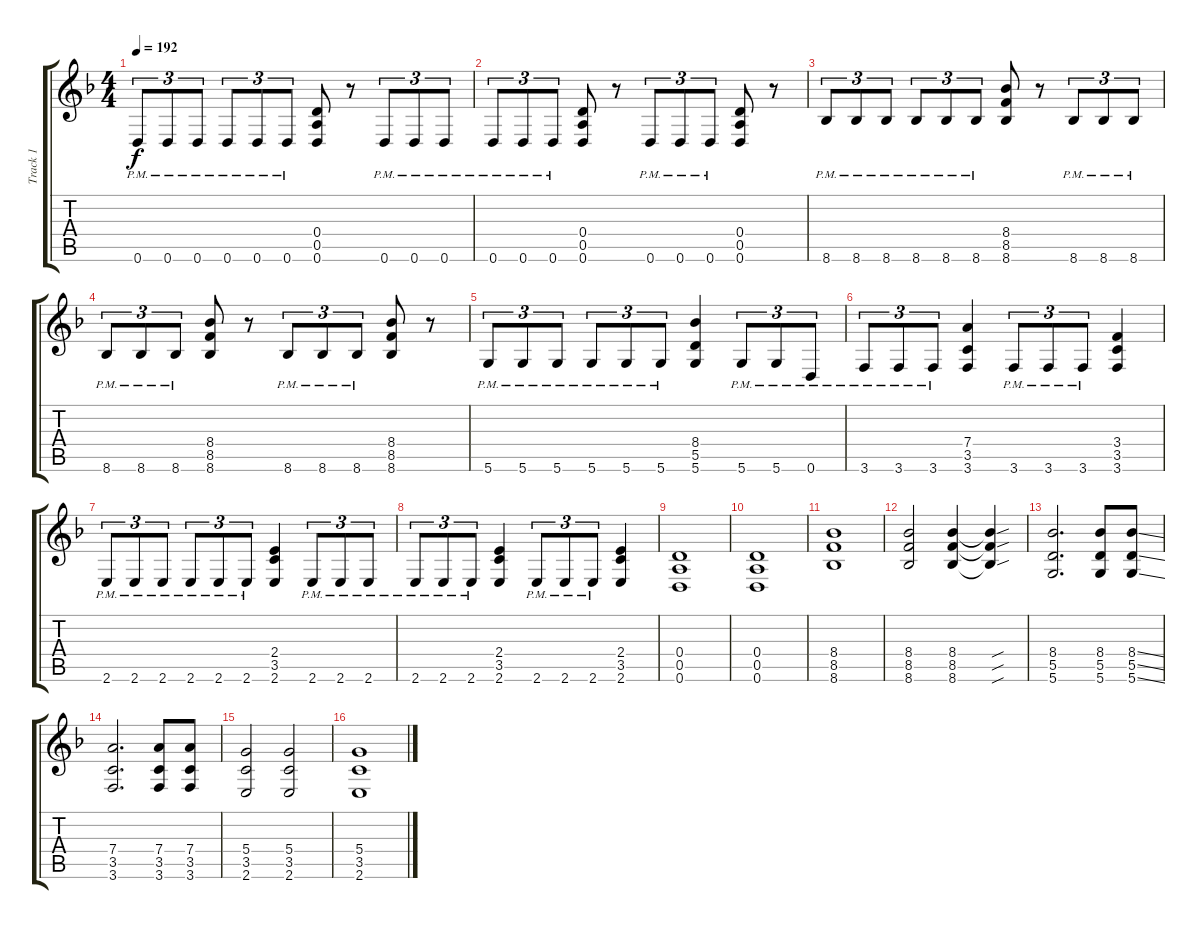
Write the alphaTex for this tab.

\track ("Track 1" "Track 1") {instrument distortionguitar}
\staff {score tabs}
\tuning (E4 B3 G3 D3 A2 D2) {hide}
\ts (4 4)
\tempo 192
\clef g2
\ks f
0.6{pm}.8{tu (3 2) dy f} 0.6{pm}.8{tu (3 2)} 0.6{pm}.8{tu (3 2)} 0.6{pm}.8{tu (3 2)} 0.6{pm}.8{tu (3 2)} 0.6{pm}.8{tu (3 2)} (0.4 0.5 0.6).8 r.8 0.6{pm}.8{tu (3 2)} 0.6{pm}.8{tu (3 2)} 0.6{pm}.8{tu (3 2)} |
0.6{pm}.8{tu (3 2)} 0.6{pm}.8{tu (3 2)} 0.6{pm}.8{tu (3 2)} (0.4 0.5 0.6).8 r.8 0.6{pm}.8{tu (3 2)} 0.6{pm}.8{tu (3 2)} 0.6{pm}.8{tu (3 2)} (0.4 0.5 0.6).8 r.8 |
8.6{pm}.8{tu (3 2)} 8.6{pm}.8{tu (3 2)} 8.6{pm}.8{tu (3 2)} 8.6{pm}.8{tu (3 2)} 8.6{pm}.8{tu (3 2)} 8.6{pm}.8{tu (3 2)} (8.4 8.5 8.6).8 r.8 8.6{pm}.8{tu (3 2)} 8.6{pm}.8{tu (3 2)} 8.6{pm}.8{tu (3 2)} |
8.6{pm}.8{tu (3 2)} 8.6{pm}.8{tu (3 2)} 8.6{pm}.8{tu (3 2)} (8.4 8.5 8.6).8 r.8 8.6{pm}.8{tu (3 2)} 8.6{pm}.8{tu (3 2)} 8.6{pm}.8{tu (3 2)} (8.4 8.5 8.6).8 r.8 |
5.6{pm}.8{tu (3 2)} 5.6{pm}.8{tu (3 2)} 5.6{pm}.8{tu (3 2)} 5.6{pm}.8{tu (3 2)} 5.6{pm}.8{tu (3 2)} 5.6{pm}.8{tu (3 2)} (8.4 5.5 5.6).4 5.6{pm}.8{tu (3 2)} 5.6{pm}.8{tu (3 2)} 0.6{pm}.8{tu (3 2)} |
3.6{pm}.8{tu (3 2)} 3.6{pm}.8{tu (3 2)} 3.6{pm}.8{tu (3 2)} (7.4 3.5 3.6).4 3.6{pm}.8{tu (3 2)} 3.6{pm}.8{tu (3 2)} 3.6{pm}.8{tu (3 2)} (3.4 3.5 3.6).4 |
2.6{pm}.8{tu (3 2)} 2.6{pm}.8{tu (3 2)} 2.6{pm}.8{tu (3 2)} 2.6{pm}.8{tu (3 2)} 2.6{pm}.8{tu (3 2)} 2.6{pm}.8{tu (3 2)} (2.4 3.5 2.6).4 2.6{pm}.8{tu (3 2)} 2.6{pm}.8{tu (3 2)} 2.6{pm}.8{tu (3 2)} |
2.6{pm}.8{tu (3 2)} 2.6{pm}.8{tu (3 2)} 2.6{pm}.8{tu (3 2)} (2.4 3.5 2.6).4 2.6{pm}.8{tu (3 2)} 2.6{pm}.8{tu (3 2)} 2.6{pm}.8{tu (3 2)} (2.4 3.5 2.6).4 |
(0.4 0.5 0.6).1 |
(0.4 0.5 0.6).1 |
(8.4 8.5 8.6).1 |
(8.4 8.5 8.6).2 (8.4 8.5 8.6).4 (8.4{sou t} 8.5{sou t} 8.6{sou t}).4 |
(8.4 5.5 5.6).2{d} (8.4 5.5 5.6).8 (8.4{ss} 5.5{ss} 5.6{ss}).8 |
(7.4 3.5 3.6).2{d} (7.4 3.5 3.6).8 (7.4 3.5 3.6).8 |
(5.4 3.5 2.6).2 (5.4 3.5 2.6).2 |
(5.4 3.5 2.6).1
